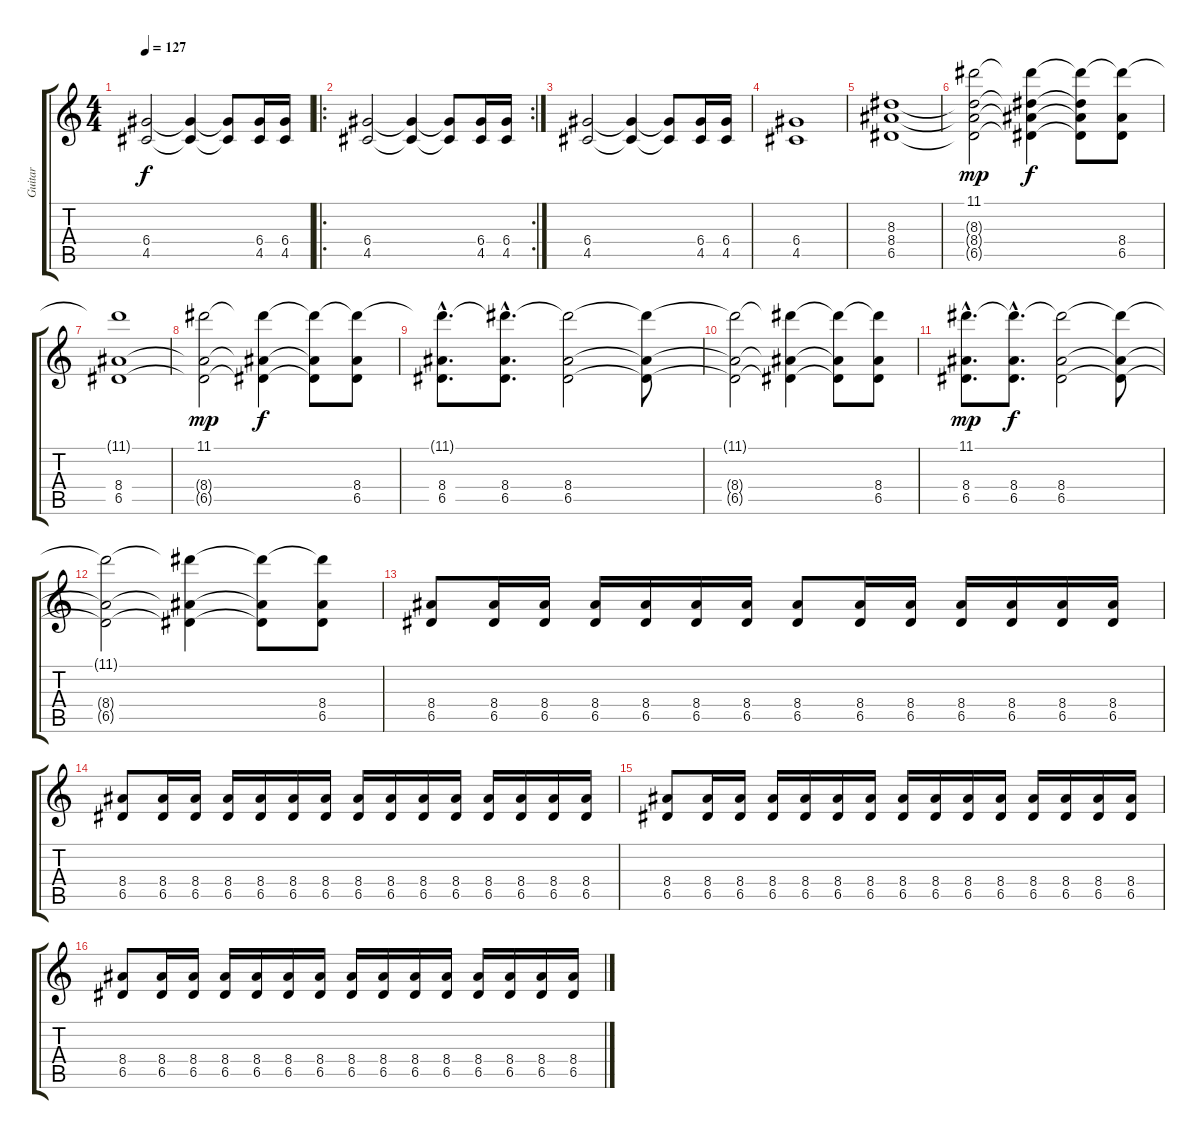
\track ("Guitar" "Guitar") {instrument overdrivenguitar}
\staff {score tabs}
\tuning (E4 B3 G3 D3 A2 E2) {hide}
\ts (4 4)
\tempo 127
\clef g2
\ks c
(6.4 4.5).2{dy f} (6.4{t} 4.5{t}).4 (6.4{t} 4.5{t}).8 (6.4 4.5).16 (6.4 4.5).16 |
\ro
\rc 2
(6.4 4.5).2 (6.4{t} 4.5{t}).4 (6.4{t} 4.5{t}).8 (6.4 4.5).16 (6.4 4.5).16 |
(6.4 4.5).2 (6.4{t} 4.5{t}).4 (6.4{t} 4.5{t}).8 (6.4 4.5).16 (6.4 4.5).16 |
(6.4 4.5).1 |
(8.3 8.4 6.5).1 |
(11.1 8.3{t} 8.4{t} 6.5{t}).2{dy mp} (11.1{t} 8.3{t} 8.4{t} 6.5{t}).4{dy f} (11.1{t} 8.3{t} 8.4{t} 6.5{t}).8 (11.1{t} 8.4 6.5).8 |
(11.1{t} 8.4 6.5).1 |
(11.1 8.4{t} 6.5{t}).2{dy mp} (11.1{t} 8.4{t} 6.5{t}).4{dy f} (11.1{t} 8.4{t} 6.5{t}).8 (11.1{t} 8.4 6.5).8 |
(11.1{hac t} 8.4{hac} 6.5{hac}).8{d} (11.1{hac t} 8.4{hac} 6.5{hac}).8{d} (11.1{t} 8.4 6.5).2 (11.1{t} 8.4{t} 6.5{t}).8 |
(11.1{t} 8.4{t} 6.5{t}).2 (11.1{t} 8.4{t} 6.5{t}).4 (11.1{t} 8.4{t} 6.5{t}).8 (11.1{t} 8.4 6.5).8 |
(11.1{hac} 8.4{hac} 6.5{hac}).8{d dy mp} (11.1{hac t} 8.4{hac} 6.5{hac}).8{d dy f} (11.1{t} 8.4 6.5).2 (11.1{t} 8.4{t} 6.5{t}).8 |
(11.1{t} 8.4{t} 6.5{t}).2 (11.1{t} 8.4{t} 6.5{t}).4 (11.1{t} 8.4{t} 6.5{t}).8 (11.1{t} 8.4 6.5).8 |
(8.4 6.5).8 (8.4 6.5).16 (8.4 6.5).16 (8.4 6.5).16 (8.4 6.5).16 (8.4 6.5).16 (8.4 6.5).16 (8.4 6.5).8 (8.4 6.5).16 (8.4 6.5).16 (8.4 6.5).16 (8.4 6.5).16 (8.4 6.5).16 (8.4 6.5).16 |
(8.4 6.5).8 (8.4 6.5).16 (8.4 6.5).16 (8.4 6.5).16 (8.4 6.5).16 (8.4 6.5).16 (8.4 6.5).16 (8.4 6.5).16 (8.4 6.5).16 (8.4 6.5).16 (8.4 6.5).16 (8.4 6.5).16 (8.4 6.5).16 (8.4 6.5).16 (8.4 6.5).16 |
(8.4 6.5).8 (8.4 6.5).16 (8.4 6.5).16 (8.4 6.5).16 (8.4 6.5).16 (8.4 6.5).16 (8.4 6.5).16 (8.4 6.5).16 (8.4 6.5).16 (8.4 6.5).16 (8.4 6.5).16 (8.4 6.5).16 (8.4 6.5).16 (8.4 6.5).16 (8.4 6.5).16 |
(8.4 6.5).8 (8.4 6.5).16 (8.4 6.5).16 (8.4 6.5).16 (8.4 6.5).16 (8.4 6.5).16 (8.4 6.5).16 (8.4 6.5).16 (8.4 6.5).16 (8.4 6.5).16 (8.4 6.5).16 (8.4 6.5).16 (8.4 6.5).16 (8.4 6.5).16 (8.4 6.5).16
